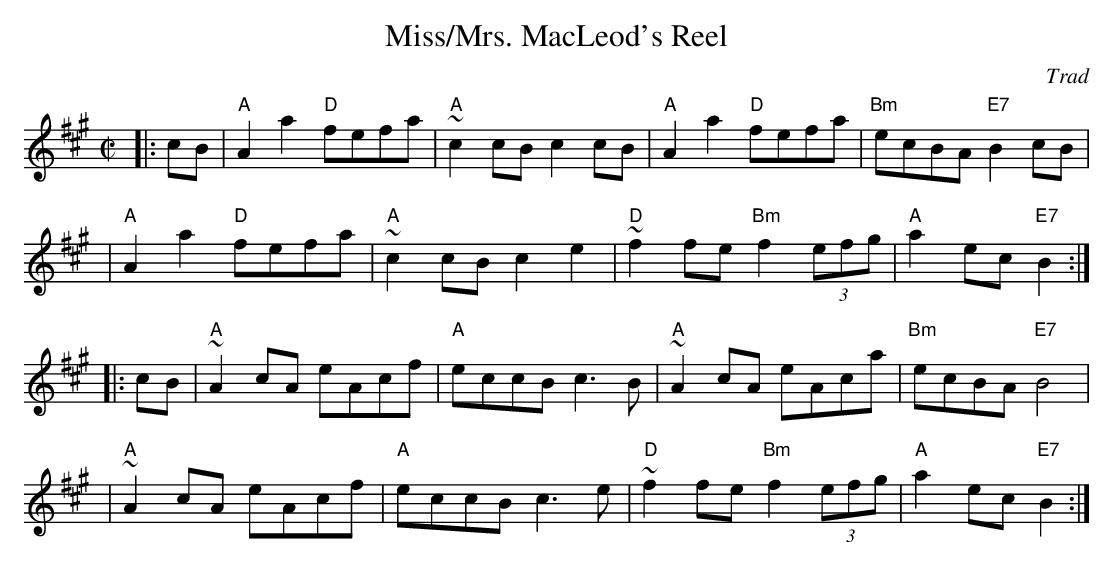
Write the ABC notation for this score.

X:1
T: Miss/Mrs. MacLeod's Reel
O: Trad
M: C|
L: 1/8
K: A
|: cB \
| "A"A2a2 "D"fefa | "A"~c2cB c2cB \
| "A"A2a2 "D"fefa | "Bm"ecBA "E7"B2cB |
| "A"A2a2 "D"fefa | "A"~c2cB c2e2 \
| "D"~f2fe "Bm"f2(3efg | "A"a2ec "E7"B2 :|
|: cB \
| "A"~A2cA eAcf | "A"eccB c3B \
| "A"~A2cA eAca | "Bm"ecBA "E7"B4 |
| "A"~A2cA eAcf | "A"eccB c3e \
| "D"~f2fe "Bm"f2(3efg | "A"a2ec "E7"B2 :|
